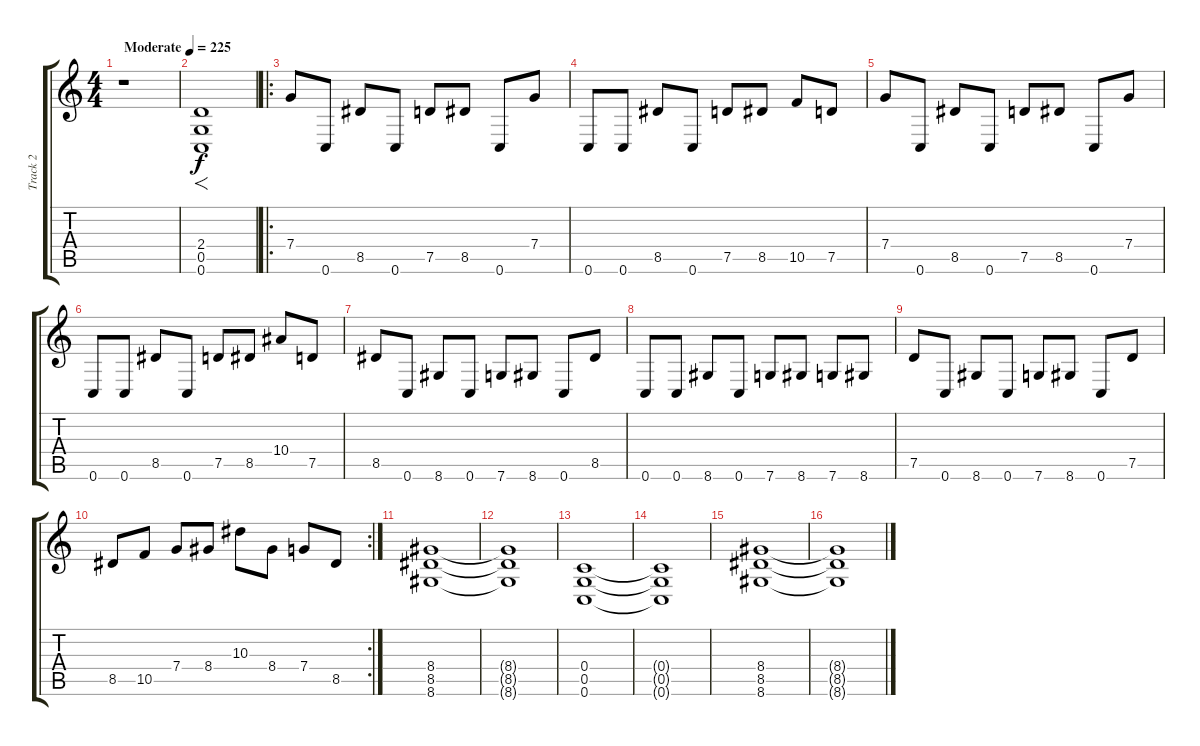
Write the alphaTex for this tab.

\track ("Track 2" "Track 2") {instrument distortionguitar}
\staff {score tabs}
\tuning (D4 A3 F3 C3 G2 C2) {hide}
\ts (4 4)
\tempo (225 "Moderate")
\clef g2
\ks c
r.1{dy f instrument distortionguitar} |
(2.4 0.5 0.6).1{f} |
\ro
7.4.8 0.6.8 8.5.8 0.6.8 7.5.8 8.5.8 0.6.8 7.4.8 |
0.6.8 0.6.8 8.5.8 0.6.8 7.5.8 8.5.8 10.5.8 7.5.8 |
7.4.8 0.6.8 8.5.8 0.6.8 7.5.8 8.5.8 0.6.8 7.4.8 |
0.6.8 0.6.8 8.5.8 0.6.8 7.5.8 8.5.8 10.4.8 7.5.8 |
8.5.8 0.6.8 8.6.8 0.6.8 7.6.8 8.6.8 0.6.8 8.5.8 |
0.6.8 0.6.8 8.6.8 0.6.8 7.6.8 8.6.8 7.6.8 8.6.8 |
7.5.8 0.6.8 8.6.8 0.6.8 7.6.8 8.6.8 0.6.8 7.5.8 |
\rc 2
8.5.8 10.5.8 7.4.8 8.4.8 10.3.8 8.4.8 7.4.8 8.5.8 |
(8.4 8.5 8.6).1 |
(8.4{t} 8.5{t} 8.6{t}).1 |
(0.4 0.5 0.6).1 |
(0.4{t} 0.5{t} 0.6{t}).1 |
(8.4 8.5 8.6).1 |
(8.4{t} 8.5{t} 8.6{t}).1
